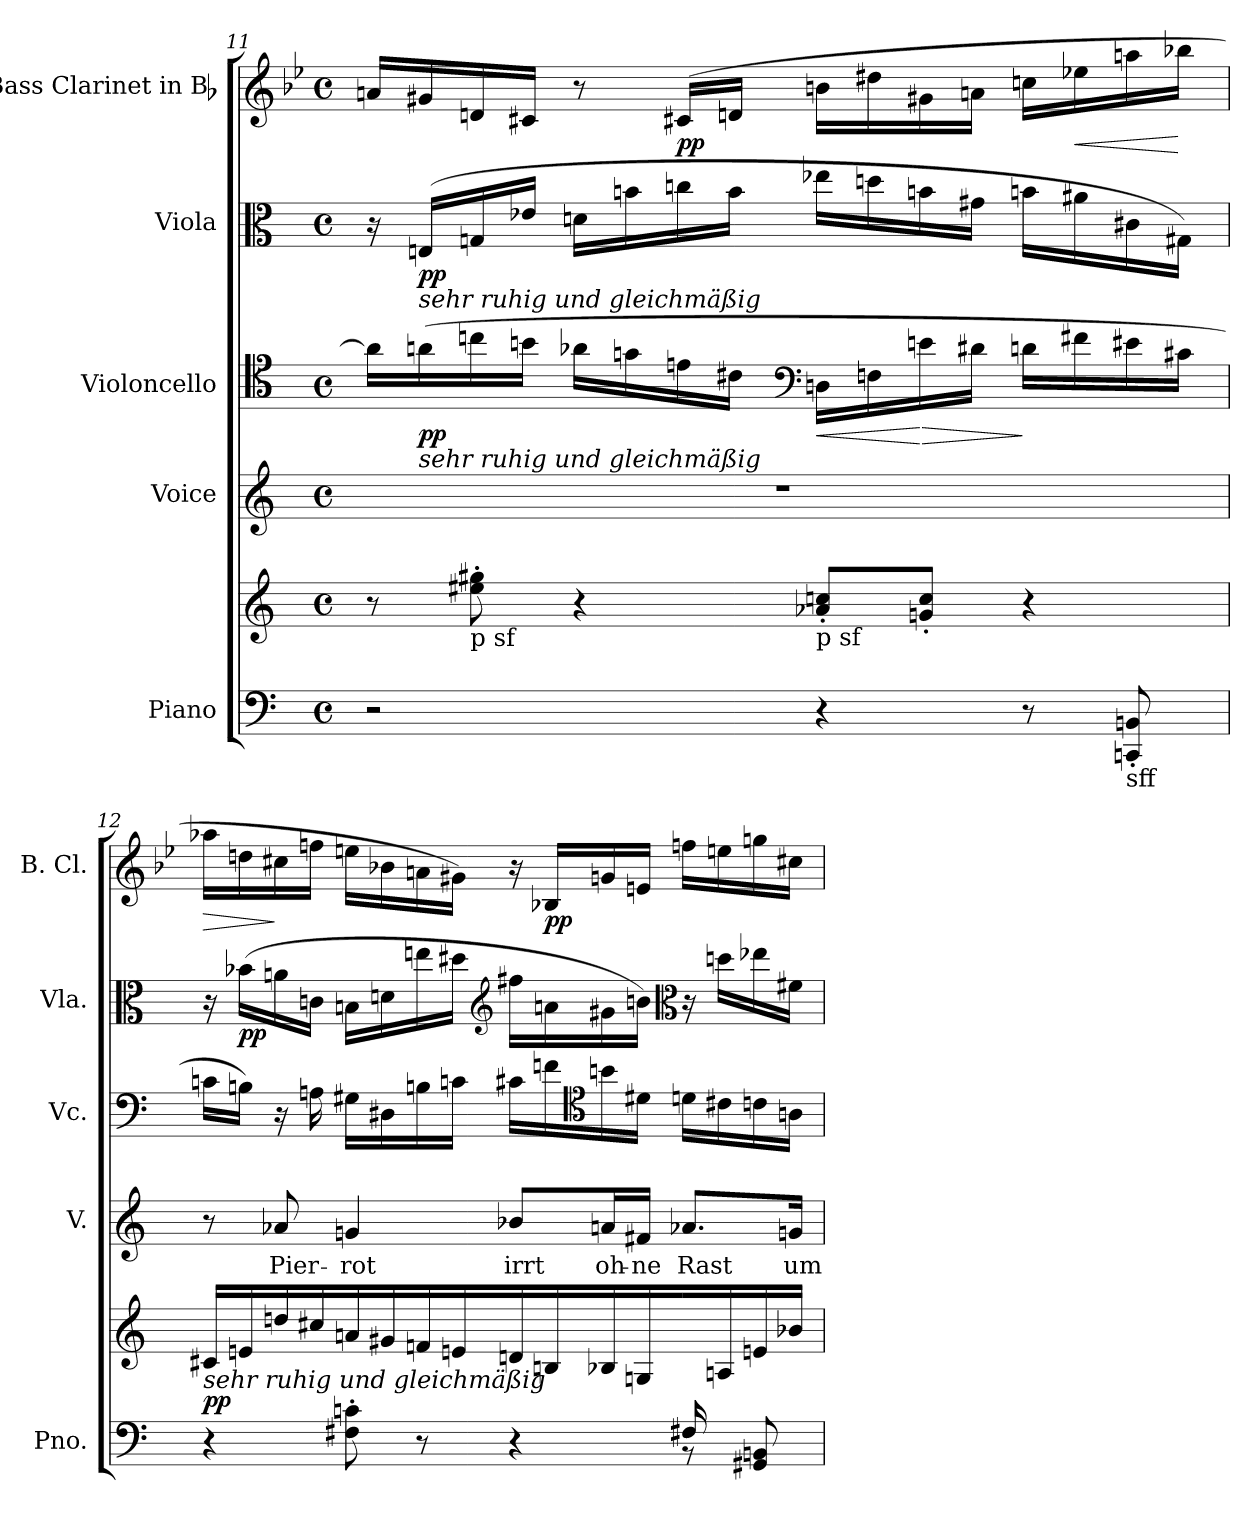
**kern	**kern	**dynam	**kern	**text	**kern	**dynam	**kern	**dynam	**kern	**dynam
*part5	*part5	*part5	*part4	*part4	*part3	*part3	*part2	*part2	*part1	*part1
*staff6	*staff5	*staff5/6	*staff4	*staff4	*staff3	*staff3	*staff2	*staff2	*staff1	*staff1
*I"Piano	*	*	*I"Voice	*	*I"Violoncello	*	*I"Viola	*	*I"Bass Clarinet in Bb	*
*I'Pno.	*	*	*I'V.	*	*I'Vc.	*	*I'Vla.	*	*I'B. Cl.	*
!!LO:PB:g=z
*clefF4	*clefG2	*	*clefG2	*	*clefC4	*	*clefC3	*	*clefG2	*
*	*	*	*	*	*	*	*	*	*ITrd8c14	*
*k[]	*k[]	*	*k[]	*	*k[]	*	*k[]	*	*k[b-e-]	*
*M4/4	*M4/4	*	*M4/4	*	*M4/4	*	*M4/4	*	*M4/4	*
*met(c)	*met(c)	*	*met(c)	*	*met(c)	*	*met(c)	*	*met(c)	*
=11	=11	=11	=11	=11	=11	=11	=11	=11	=11	=11
2r	8r	.	1r	.	16a#i\LL]	.	16r	.	16Ani/LL	.
!	!	!	!	!	!	!	!LO:TX:b:i:t=sehr ruhig und gleichmäßig	!	!	!
!	!	!	!	!	!LO:TX:b:i:t=sehr ruhig und gleichmäßig	!	!	!	!	!
.	.	.	.	.	(16ani\	pp	(16Eni/LL	pp	16G#Xi/	.
!	!LO:TX:b:t=p sf	!	!	!	!	!	!	!	!	!
.	8ee#Xi\' 8gg#Xi'	.	.	.	16ccni\	.	16Gni/	.	16Dni/	.
.	.	.	.	.	16bni\JJ	.	16e-Xi/JJ	.	16C#Xi/JJ	.
.	4r	.	.	.	16a-Xi\LL	.	16dni\LL	.	8r	.
.	.	.	.	.	16gni\	.	16bni\	.	.	.
.	.	.	.	.	16eni\	.	16ccni\	.	(16C#Xi/LL	pp
.	.	.	.	.	16c#Xi\JJ	.	16bi\JJ	.	16Dni/JJ	.
*	*	*	*	*	*clefF4	*	*	*	*	*
!	!LO:TX:b:t=p sf	!	!	!	!	!	!	!	!	!
!	!	!	!	!	!	!LO:HP:b	!	!	!	!
4r	8a-Xi/' 8ccni'L	.	.	.	16Dni\LL	<	16ee-Xi\LL	.	16Bni\LL	.
.	.	.	.	.	16Fni\	.	16ddni\	.	16d#Xi\	.
!	!	!	!	!	!	!LO:HP:n=1:b	!	!	!	!
.	8gni/' 8cci'J	.	.	.	16eni\	[ >	16bni\	.	16G#Xi\	.
.	.	.	.	.	16d#Xi\JJ	.	16g#Xi\JJ	.	16Ani\JJ	.
8r	4r	.	.	.	16dni\LL	]	16bni\LL	.	16cni\LL	.
!	!	!	!	!	!	!	!	!	!	!LO:HP:b
.	.	.	.	.	16f#Xi\	.	16a#Xi\	.	16e-Xi\	<
!LO:TX:b:t=sff	!	!	!	!	!	!	!	!	!	!
8CCni/' 8BBni'	.	.	.	.	16e#Xi\	.	16c#Xi\	.	16ani\	.
.	.	.	.	.	16c#Xi\JJ	.	16G#Xi\JJ)	.	16b-Xi\JJ	[
=12	=12	=12	=12	=12	=12	=12	=12	=12	=12	=12
*^	*	*	*	*	*	*	*	*	*	*
!	!	!LO:TX:b:i:t=sehr ruhig und gleichmäßig	!	!	!	!	!	!	!	!	!
!	!	!	!	!	!	!	!	!	!	!	!LO:HP:b
2.ryy	4r	16c#Xi/LL	pp	8r	.	16cni\LL	.	16r	.	16a-Xi\LL	>
.	.	16eni/	.	.	.	16Bni\JJ)	.	(16b-Xi\LL	pp	16dni\	.
!	!	!	!	!	!LO:LY:b:color=#000000	!	!	!	!	!	!
.	.	16ddni/	.	8a-Xi/	Pier-	16r	.	16ani\	.	16c#Xi\	]
.	.	16cc#Xi/JJ	.	.	.	16Ani\	.	16cni\JJ	.	16fni\JJ	.
!	!	!	!	!	!LO:LY:b:color=#000000	!	!	!	!	!	!
.	8F#Xi\' 8cni'	16ani/LL	p sf	4gni/	-rot	16G#Xi\LL	.	16Bni\LL	.	16eni\LL	.
.	.	16g#Xi/	.	.	.	16D#Xi\	.	16dni\	.	16B-Xi\	.
.	8r	16fni/	.	.	.	16Bni\	.	16eeni\	.	16Ani\	.
.	.	16eni/JJ	.	.	.	16cni\JJ	.	16dd#Xi\JJ	.	16G#Xi\JJ)	.
*	*	*	*	*	*	*	*	*clefG2	*	*	*
!	!	!	!	!	!LO:LY:b:color=#000000	!	!	!	!	!	!
.	4r	16dni/LL	.	8b-Xi/L	irrt	16c#Xi\LL	.	16ff#Xi\LL	.	16r	.
.	.	16Bni/	.	.	.	16fni\	.	16ani\	.	16BB-Xi/LL	pp
*	*	*	*	*	*	*clefC4	*	*	*	*	*
!	!	!	!	!	!LO:LY:b:color=#000000	!	!	!	!	!	!
.	.	16B-Xi/	.	16ani/L	oh-	16bni\	.	16g#Xi\	.	16Gni/	.
!	!	!	!	!	!LO:LY:b:color=#000000	!	!	!	!	!	!
.	.	16Gni/JJ	.	16f#Xi/JJ	-ne	16d#Xi\JJ	.	16bni\JJ)	.	16Eni/JJ	.
*	*	*	*	*	*	*	*	*clefC3	*	*	*
!	!	!	!	!	!LO:LY:b:color=#000000	!	!	!	!	!	!
16F#Xi/LL	8r	16ryy	.	8.a-Xi/L	Rast	16dni\LL	.	16r	.	16fni\LL	.
8.ryy	.	16Ani\	.	.	.	16c#Xi\	.	16ddni\LL	.	16eni\	.
.	8GG#Xi/ 8BBni	16eni\	p sf	.	.	16cni\	.	16ee-Xi\	.	16gni\	.
!	!	!	!	!	!LO:LY:b:color=#000000	!	!	!	!	!	!
.	.	16b-Xi\JJ	.	16gni/Jk	um-	16Ani\JJ	.	16f#Xi\JJ	.	16c#Xi\JJ	.
*v	*v	*	*	*	*	*	*	*	*	*	*
=	=	=	=	=	=	=	=	=	=	=
*-	*-	*-	*-	*-	*-	*-	*-	*-	*-	*-
